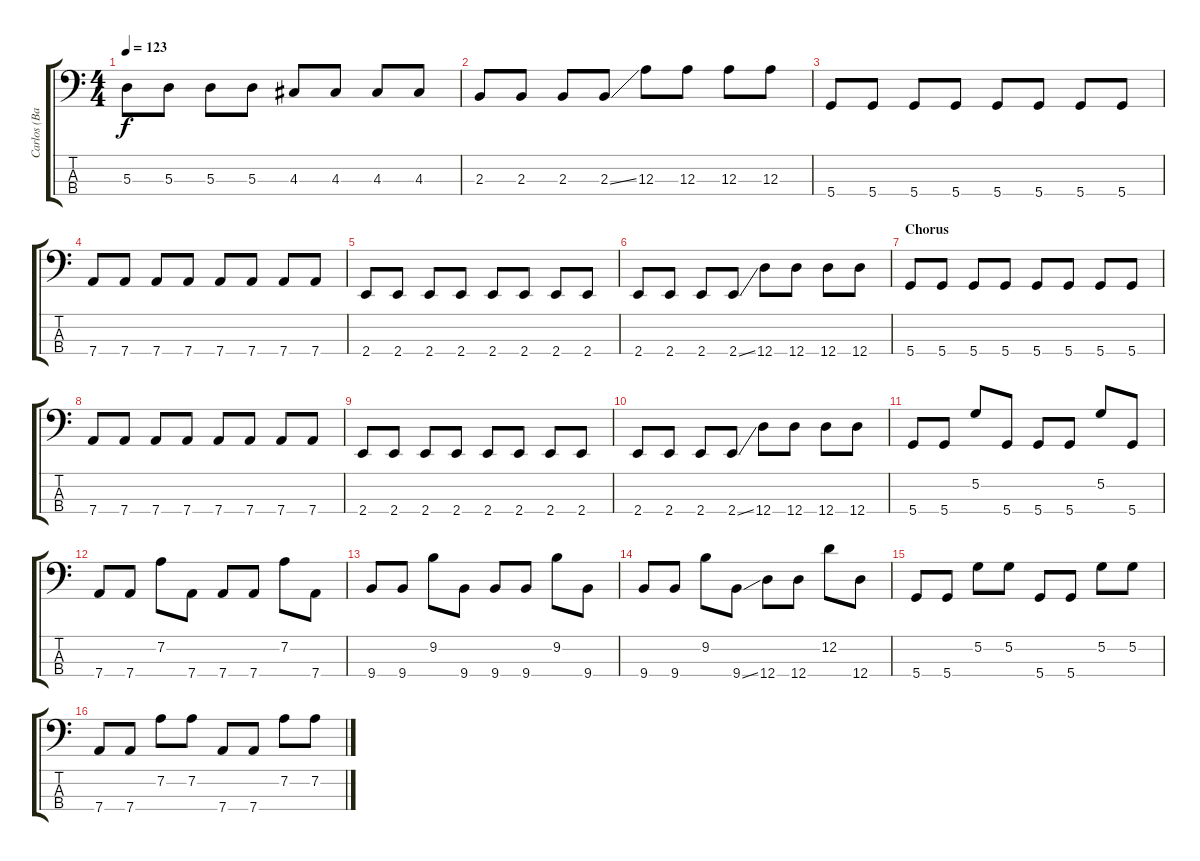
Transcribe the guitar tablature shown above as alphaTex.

\track ("Carlos (Bass)" "Carlos (Ba") {instrument electricbasspick}
\staff {score tabs}
\tuning (G2 D2 A1 D1) {hide}
\ts (4 4)
\tempo 123
\clef f4
\ks c
5.3.8{dy f} 5.3.8 5.3.8 5.3.8 4.3.8 4.3.8 4.3.8 4.3.8 |
2.3.8 2.3.8 2.3.8 2.3{ss}.8 12.3.8 12.3.8 12.3.8 12.3.8 |
5.4.8 5.4.8 5.4.8 5.4.8 5.4.8 5.4.8 5.4.8 5.4.8 |
7.4.8 7.4.8 7.4.8 7.4.8 7.4.8 7.4.8 7.4.8 7.4.8 |
2.4.8 2.4.8 2.4.8 2.4.8 2.4.8 2.4.8 2.4.8 2.4.8 |
2.4.8 2.4.8 2.4.8 2.4{ss}.8 12.4.8 12.4.8 12.4.8 12.4.8 |
\section ("" "Chorus")
5.4.8 5.4.8 5.4.8 5.4.8 5.4.8 5.4.8 5.4.8 5.4.8 |
7.4.8 7.4.8 7.4.8 7.4.8 7.4.8 7.4.8 7.4.8 7.4.8 |
2.4.8 2.4.8 2.4.8 2.4.8 2.4.8 2.4.8 2.4.8 2.4.8 |
2.4.8 2.4.8 2.4.8 2.4{ss}.8 12.4.8 12.4.8 12.4.8 12.4.8 |
5.4.8 5.4.8 5.2.8 5.4.8 5.4.8 5.4.8 5.2.8 5.4.8 |
7.4.8 7.4.8 7.2.8 7.4.8 7.4.8 7.4.8 7.2.8 7.4.8 |
9.4.8 9.4.8 9.2.8 9.4.8 9.4.8 9.4.8 9.2.8 9.4.8 |
9.4.8 9.4.8 9.2.8 9.4{ss}.8 12.4.8 12.4.8 12.2.8 12.4.8 |
5.4.8 5.4.8 5.2.8 5.2.8 5.4.8 5.4.8 5.2.8 5.2.8 |
7.4.8 7.4.8 7.2.8 7.2.8 7.4.8 7.4.8 7.2.8 7.2.8
